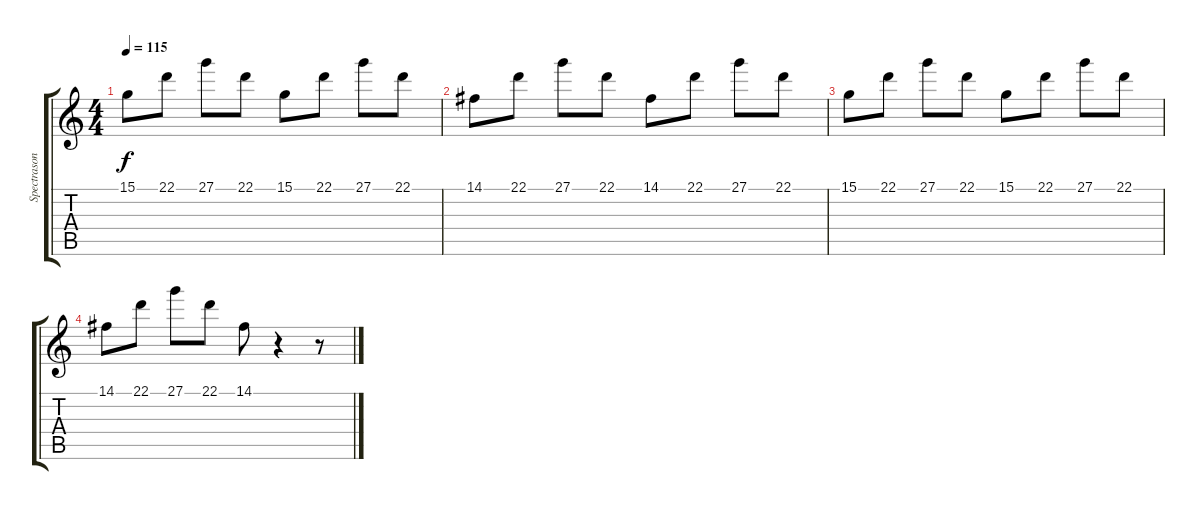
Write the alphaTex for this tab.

\track ("Spectrasonics Omnisphere" "Spectrason") {instrument musicbox}
\staff {score tabs}
\tuning (E4 B3 G3 D3 A2 E2) {hide}
\ts (4 4)
\tempo 115
\clef g2
\ks c
15.1.8{dy f} 22.1.8 27.1.8 22.1.8 15.1.8 22.1.8 27.1.8 22.1.8 |
14.1.8 22.1.8 27.1.8 22.1.8 14.1.8 22.1.8 27.1.8 22.1.8 |
15.1.8 22.1.8 27.1.8 22.1.8 15.1.8 22.1.8 27.1.8 22.1.8 |
14.1.8 22.1.8 27.1.8 22.1.8 14.1.8 r.4 r.8
